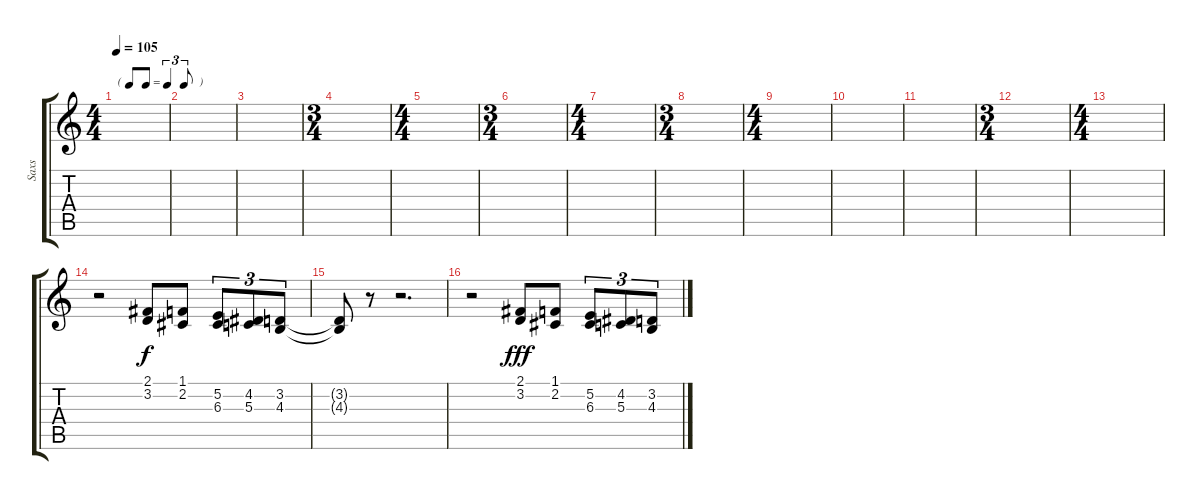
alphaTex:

\track ("Saxs" "Saxs") {instrument tenorsax}
\staff {score tabs}
\tuning (E4 B3 G3 D3 A2 E2) {hide}
\ts (4 4)
\tf triplet8th
\tempo 105
\clef g2
\ks c
|
|
|
\ts (3 4)
|
\ts (4 4)
|
\ts (3 4)
|
\ts (4 4)
|
\ts (3 4)
|
\ts (4 4)
|
|
|
\ts (3 4)
|
\ts (4 4)
|
r.2 (2.1 3.2).8 (1.1 2.2).8 (5.2 6.3).8{tu (3 2)} (4.2 5.3).8{tu (3 2)} (3.2 4.3).8{tu (3 2)} |
(3.2{t} 4.3{t}).8{dy f} r.8 r.2{d} |
r.2 (2.1 3.2).8{dy fff} (1.1 2.2).8 (5.2 6.3).8{tu (3 2)} (4.2 5.3).8{tu (3 2)} (3.2 4.3).8{tu (3 2)}
